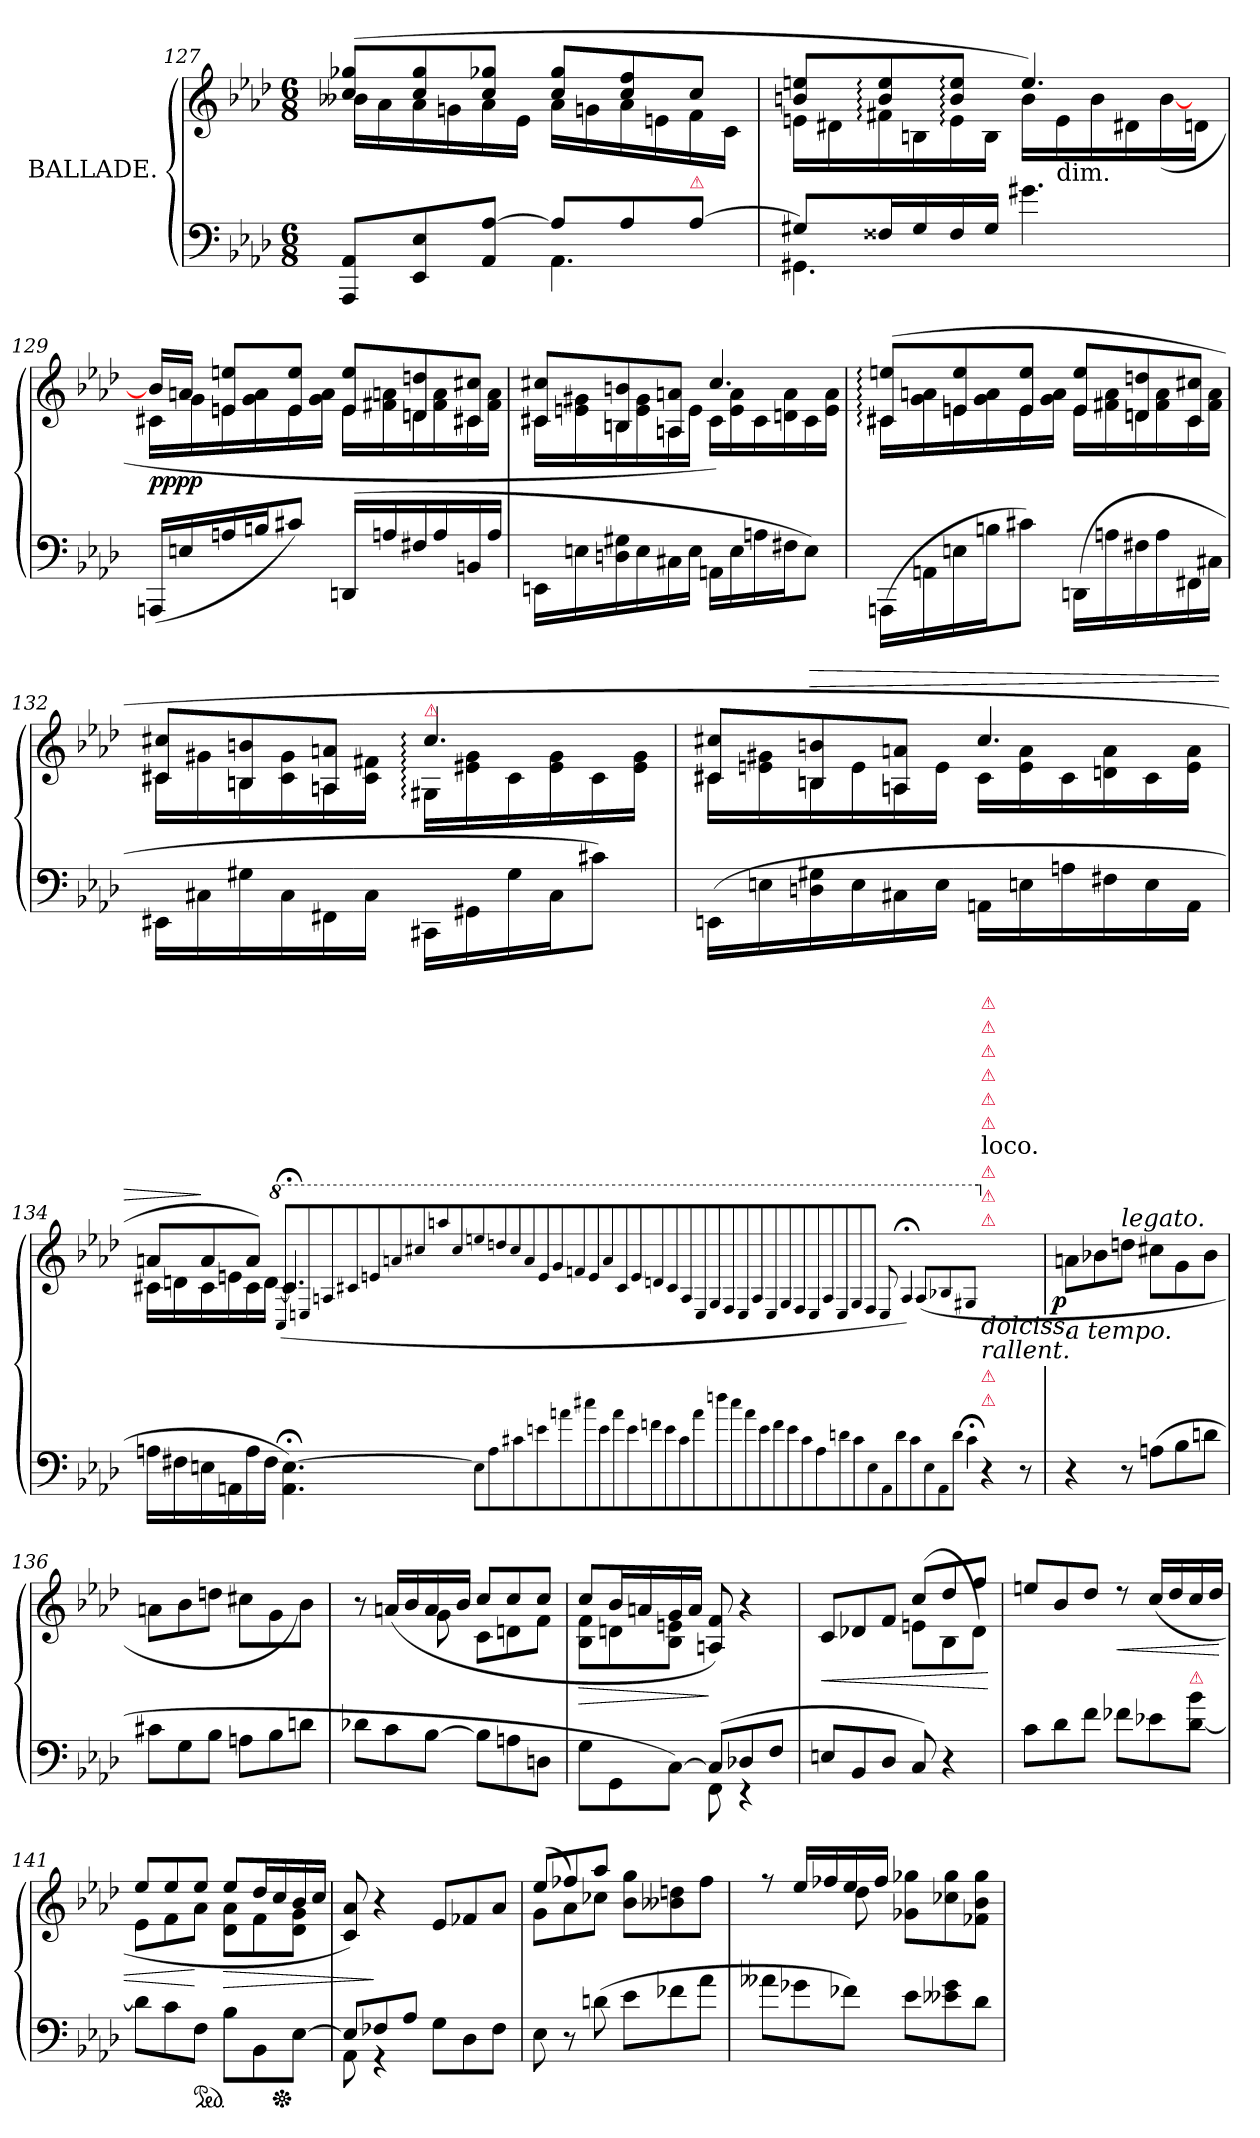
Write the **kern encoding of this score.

**kern	**kern	**dynam
*part1	*part1	*part1
*staff2	*staff1	*staff1/2
*I"BALLADE.	*	*
*clefF4	*clefG2	*
*k[b-e-a-d-]	*k[b-e-a-d-]	*
*f:	*f:	*
*M6/8	*M6/8	*
=127	=127	=127
*^	*^	*
8AAA- 8AA-L	4ryy	(>8cc 8gg-XL	16b--XLL	.
.	.	.	16a-	.
8EE- 8E-	.	8cc 8gg-	16a-	.
.	.	.	16gn	.
8AA- [8A-J	8ryy	8cc 8gg-XJ	16a-	.
.	.	.	16e-JJ	.
8A-L]	4.AA-	8cc 8gg-L	16a-LL	.
.	.	.	16gn	.
8A-	.	8cc 8ff	16a-	.
.	.	.	16en	.
!LO:TX:a:color=crimson:t=⚠	!	!	!	!
[8A-J	.	8ccJ	16f	.
.	.	.	16cJJ	.
=128	=128	=128	=128	=128
8G#XL]	4.GG#X	8bn 8eenL	16enLL	.
.	.	.	16d#X	.
16F##XL	.	8b:/ 8ee:/	16f#X:	.
16G#	.	.	16Bn	.
16F##	.	8b:/ 8ee:/J	16e:	.
16G#JJ	.	.	16BJJ	.
4.ryy	4.g#X	4.ee)	16bLL	.
!	!	!	!LO:TX:b:t=dim.	!
.	.	.	16e	.
.	.	.	16b	.
.	.	.	16d#X	.
.	.	.	(>[>16b	.
.	.	.	16dnJJ	.
*v	*v	*	*	*
=129	=129	=129	=129
!	!	!	!LO:DY:b
!	!	!	!LO:DY:n=1:b
(>16AAAnLL	16bnLL]	16c#XLL	pp pp
16En	16anJJ	16g	.
16An	8en 8eenL	16en	.
16BnJ	.	16g 16a	.
8c#XJ)	8e 8eeJ	16e	.
.	.	16g 16aJJ	.
(>16DDnLL	8e 8eeL	16eLL	.
16An	.	16f#X 16an	.
16F#X	8dn 8ddn	16dn	.
16A	.	16f# 16a	.
16BBn	8c#X 8cc#XJ	16c#X	.
16AJJ	.	16f# 16aJJ	.
=130	=130	=130	=130
16EEn\LL	8c#X 8cc#XL	16c#XLL	.
16En\	.	16en 16g#X	.
16Dn\ 16G#X\	8Bn 8bn	16Bn	.
16E\	.	16e 16g#	.
16C#X\	8An 8anJ	16An	.
16E\JJ	.	16eJJ	.
16AAnLL	4.cc#)	16c#LL	.
16E	.	16e 16a	.
16An	.	16c#	.
16F#XJ	.	16dn 16a	.
8EJ)	.	16c#	.
.	.	16e 16aJJ	.
=131	=131	=131	=131
(>16AAAn\LL	(>8c#X: 8een:L	16c#X:LL	.
16AAn\	.	16g 16an	.
16En\	8en 8ee	16en	.
16Bn\J	.	16g 16a	.
8c#X\J)	8e 8eeJ	16e	.
.	.	16g 16aJJ	.
(>16DDn\LL	8e 8eeL	16eLL	.
16An\	.	16f#X 16a	.
16F#X\	8dn 8ddn	16dn	.
16A\	.	16f# 16a	.
16FF#X\	8c# 8cc#XJ	16c#	.
16C#X\JJ	.	16f# 16aJJ	.
=132	=132	=132	=132
16EE#X\LL	8c#X 8cc#XL	16c#XLL	.
16C#X\	.	16g#X	.
16G#X\	8Bn 8bn	16Bn	.
16C#\	.	16c# 16g#	.
16FF#X\	8An 8anJ	16An	.
16C#\JJ	.	16c# 16f#XJJ	.
!	!LO:TX:a:color=crimson:t=⚠	!	!
16CC#X\LL	4.cc#:	16G#X:/LL	.
16GG#X\	.	16e#X\ 16g#\	.
16G#\	.	16c#\	.
16C#\J	.	16e#\ 16g#\	.
8c#X\J)	.	16c#\	.
.	.	16e#\ 16g#\JJ	.
=133	=133	=133	=133
(>16EEn\LL	8c#X 8cc#XL	16c#XLL	.
16En	.	16en 16g#X	.
!	!	!	!LO:HP:a
16Dn 16G#X	8Bn 8bn	16Bn	>
16E	.	16e	.
16C#X	8An 8anJ	16An	.
16EJJ	.	16eJJ	.
16AAnLL	4.cc#	16c#LL	.
16En	.	16e 16a	.
16An	.	16c#	.
16F#X	.	16dn 16a	.
16E	.	16c#	.
16AAJJ	.	16e 16aJJ	.
=134	=134	=134	=134
16AnLL	8anL	16c#XLL	.
16F#X	.	16dn	.
16En	8a	16c#	]
16AAn	.	16en	.
16A	8aJ)	16c#	.
16F#JJ	.	16dJJ	.
4.AA;<\ [4.E;<\)	[4.c#;	4.ryy	.
*	*v	*v	*
*	*8va	*
.	(>8qqc#L]	.
.	8qqe	.
.	8qqan	.
.	8qqcc#X	.
.	8qqeen	.
.	8qqaan	.
.	8qqccc#X	.
.	8qqaaan	.
8qqE\L]	8qqccc#	.
8qqA	8qeeen	.
8qqc#X	8qqdddn	.
8qqen	8qqccc#	.
8qqan	8qqaa	.
8qqcc#X	8qqee	.
8qqe	8qgg	.
8qqa	8qqffn	.
8qqe\	8qqee	.
8qqfn\	8qqaa	.
8qqe\	8qqcc#	.
8qqc#	8qee	.
8qqa\	8qqddn	.
8qqddn	8qqcc#	.
8qqcc#	8qqa	.
8qqa\	8qqe	.
8qqe\	8qg	.
8qqf\	8qqf	.
8qqe\	8qqe	.
8qqc#	8qqa	.
8qqA\	8qqe	.
8qqdn	8qg	.
8qqc#\	8qqf	.
8qqE	8qqe	.
8qqAA	8qqa	.
8qqd	8qqe	.
8qqc#	8qg	.
8qqE	8qqfJ	.
8qqAA	8qqe	.
8qqdJ	[4qqa;<)	.
4qqc#;<\	(>8qqaL]	.
4qqr	8qqb-X	.
8qqr	8qqg#XJ	.
.	.	] ]
!	!LO:TX:a:color=crimson:t=⚠	!
!	!LO:TX:a:color=crimson:t=⚠	!
!	!LO:TX:b:i:t=dolciss.	!
!	!LO:TX:a:color=crimson:t=⚠	!
!	!LO:TX:a:t=loco.	!
!	!LO:TX:a:color=crimson:t=⚠	!
!	!LO:TX:a:color=crimson:t=⚠	!
!	!LO:TX:a:color=crimson:t=⚠	!
!	!LO:TX:b:i:t=rallent.	!
!	!LO:TX:a:color=crimson:t=⚠	!
!	!LO:TX:a:color=crimson:t=⚠	!
!	!LO:TX:a:color=crimson:t=⚠	!
!LO:TX:a:color=crimson:t=⚠	!	!
!LO:TX:a:color=crimson:t=⚠	!	!
=135	=135	=135
*	*X8va	*
!	!LO:TX:b:i:t=a tempo.	!
!	!	!LO:DY:b:rj
4r	8an\L	p
.	8b-X	.
!	!LO:TX:a:i:t=legato.	!
8r	8ddnJ	.
(>8AnL	8cc#X\L	.
8B-	8g	.
8dnJ	8b-J	.
=136	=136	=136
8c#XL	8an\L	.
8G	8b-	.
8B-J	8ddnJ	.
8AnL	8cc#X\L	.
8B-	8g\	.
8dnJ	8b-J)	.
=137	=137	=137
*	*^	*
8d-XL	8r	4ryy	.
8c	(>16anLL	.	.
.	16b-	.	.
[8B-J	16a	8g	.
.	16b-JJ	.	.
8B-L]	8ccL	8cL	.
8An	8cc	8dn	.
8DnJ	8ccJ	8fJ	.
=138	=138	=138	=138
*^	*	*	*
!	!	!	!	!LO:HP:b
4.ryy	8G\L	8ccL	8B- 8fL	>
.	8GG\	16b-L	8dn	.
.	.	16an	.	.
.	[>8C\J)	16g	8B- 8enJ	.
.	.	16aJJ	.	.
(<8CL]	8FF	8An 8f)	4.ryy	]
8D-X	4rEE	4r	.	.
8FJ	.	.	.	.
*v	*v	*	*	*
=139	=139	=139	=139
!	!	!	!LO:HP:b
8EnL	8cL	4.ryy	<
8BB-	8d-X	.	.
8D-J	8fJ	.	.
8C)	(>8ccL	8enL	.
4r	8dd-	8B-	.
.	8ffJ	8d-J)	.
*	*v	*v	*
.	.	[
=140	=140	=140
8c\L	8een/L	.
8d-\	8b-/	.
8f\J	8dd-/J	.
!	!	!LO:HP:b
8f-XL	8rdd	<
8e-X	(>16ccLL	.
.	16dd-	.
!LO:TX:a:color=crimson:t=⚠	!	!
[>8d-\ 8b-\J	16cc/	.
.	16dd-/JJ	.
=141	=141	=141
*	*^	*
8d-L]	8ee-L	8e-L	.
8c	8ee-	8f	.
*ped	*	*	*
8FJ	8ee-J	8a-J	[
!	!	!	!LO:HP:b
8B-L	8ee-L	8d- 8a-L	>
8BB-	16dd-L	8f	.
*Xped	*	*	*
.	16cc	.	.
[8E-J	16b-	8d- 8gJ	.
.	16ccJJ	.	.
*	*v	*v	*
=142	=142	=142
*^	*	*
(>8E-L]	8AA-)	8c 8a-)	.
8F-X	4rGG	4r	]
8A-J	.	.	.
4.ryy	8GL	8e-/L	.
.	8D-	8f-X	.
.	8F-J	8a-J	.
*v	*v	*	*
=143	=143	=143
*	*^	*
8E-	(>8ee-L	8gL	.
8r	8ff-X	8a-)	.
(<8dn\	8aa-J	8cc-XJ	.
8e-\L	8b- 8ggL	4.ryy	.
8f-X	8b--X 8ddn	.	.
8a-\J	8ff-J	.	.
=144	=144	=144	=144
8a--X\L	8rff	4ryy	.
8g-X	16ee-LL	.	.
.	16ff-X	.	.
8f-XJ)	16ee-	8dd-	.
.	16ff-JJ	.	.
8e-\L	8g-X 8gg-XL	4.ryy	.
8e--X\ 8g-\	8cc-X 8gg-	.	.
8d-\J	8f-X 8b- 8gg-J	.	.
*	*v	*v	*
=	=	=
*-	*-	*-
